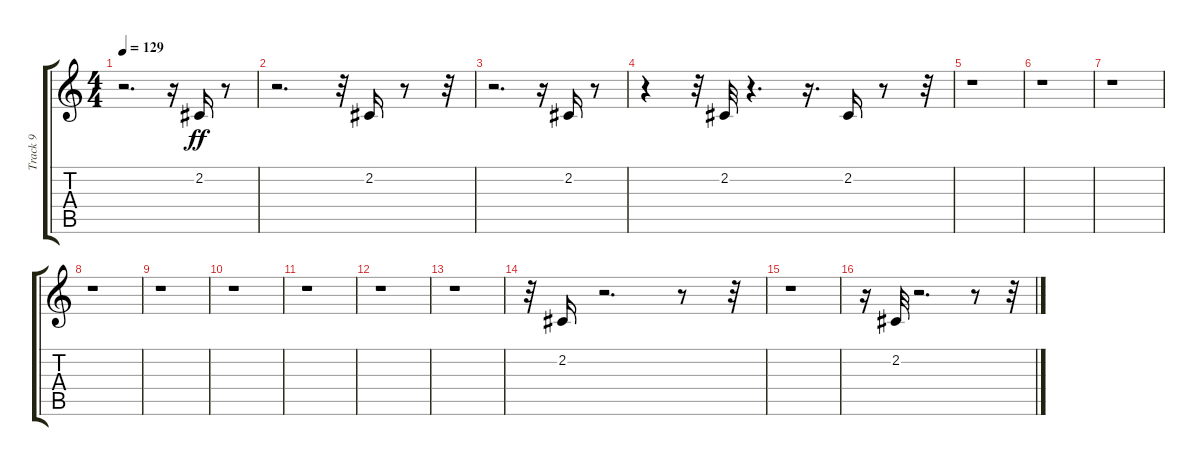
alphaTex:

\track ("Track 9" "Track 9") {instrument guitarfretnoise}
\staff {score tabs}
\tuning (E4 B3 G3 D3 A2 E2) {hide}
\ts (4 4)
\tempo 129
\clef g2
\ks c
r.2{d dy fff} r.16 2.2.16{dy ff} r.8 |
r.2{d} r.32 2.2.16 r.8 r.32 |
r.2{d} r.16 2.2.16 r.8 |
r.4 r.32 2.2.32 r.4{d} r.16{d} 2.2.16 r.8 r.32 |
r.1 |
r.1 |
r.1 |
r.1 |
r.1 |
r.1 |
r.1 |
r.1 |
r.1 |
r.32 2.2.16 r.2{d} r.8 r.32 |
r.1 |
r.16 2.2.32 r.2{d} r.8 r.32
